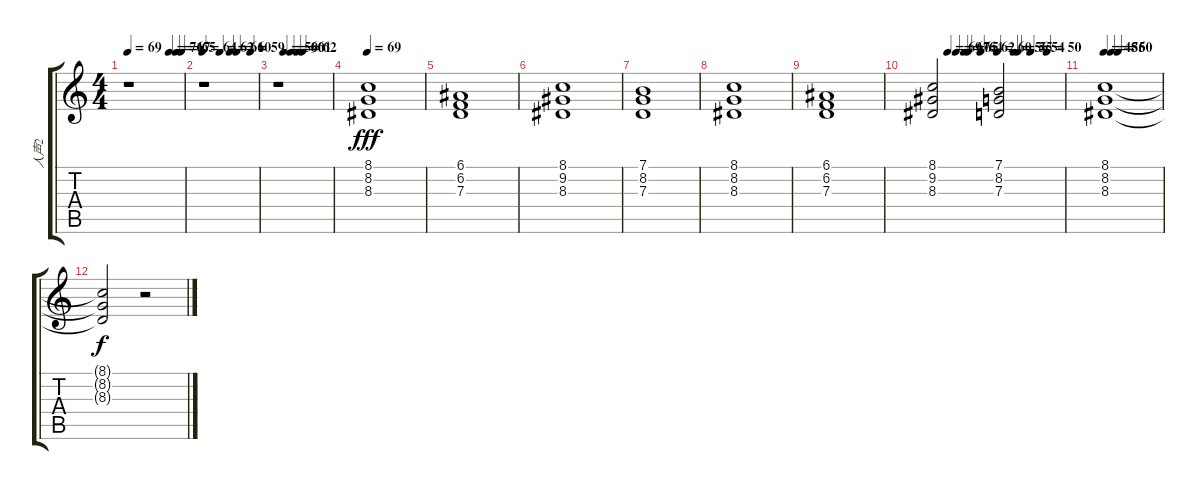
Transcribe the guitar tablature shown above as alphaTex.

\track ("人声2" "人声2") {instrument synthvoice}
\staff {score tabs}
\tuning (E4 B3 G3 D3 A2 E2) {hide}
\ts (4 4)
\tempo 69
\tempo (71 0.75)
\tempo (67 0.875)
\tempo (65 0.96875)
\clef g2
\ks c
r.1{dy fff} |
\tempo 64
\tempo (62 0.3125)
\tempo (61 0.5)
\tempo (60 0.625)
\tempo (59 0.875)
r.1 |
\tempo (59 0.125)
\tempo (60 0.25)
\tempo (61 0.375)
\tempo (62 0.46875)
r.1 |
\tempo 69
(8.1 8.2 8.3).1 |
(6.1 6.2 7.3).1 |
(8.1 9.2 8.3).1 |
(7.1 8.2 7.3).1 |
(8.1 8.2 8.3).1 |
(6.1 6.2 7.3).1 |
\tempo (69 0.125)
\tempo (67 0.1875)
\tempo (65 0.25)
\tempo (64 0.28125)
\tempo (62 0.375)
\tempo (60 0.5)
\tempo (56 0.625)
\tempo (55 0.65625)
\tempo (54 0.75)
\tempo (50 0.875)
(8.1 9.2 8.3).2 (7.1 8.2 7.3).2 |
\tempo 48
\tempo (55 0.125)
\tempo (60 0.25)
(8.1 8.2 8.3).1 |
(8.1{t} 8.2{t} 8.3{t}).2{dy f} r.2
